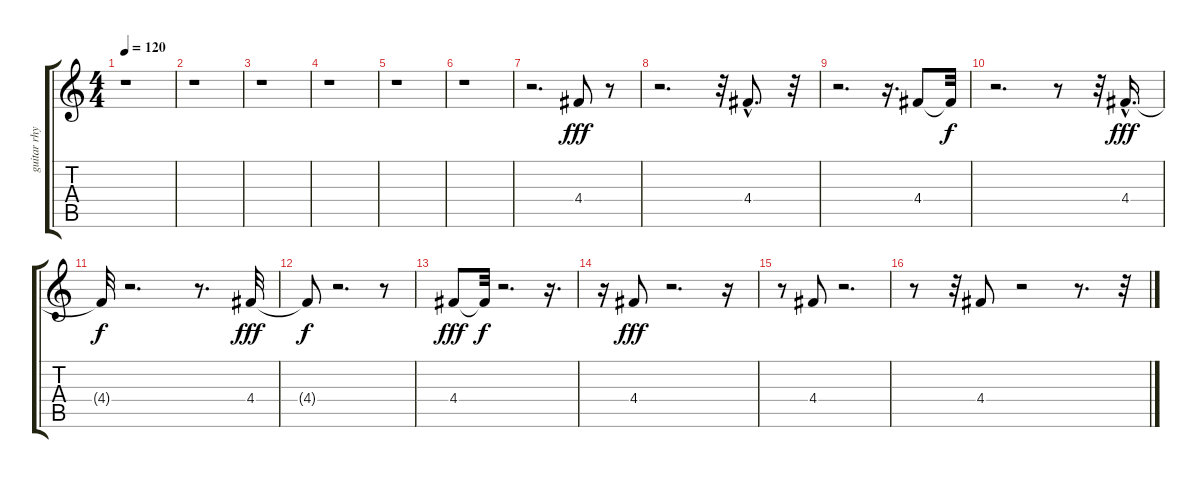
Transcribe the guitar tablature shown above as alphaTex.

\track ("guitar rhytm" "guitar rhy") {instrument acousticguitarsteel}
\staff {score tabs}
\tuning (E4 B3 G3 D3 A2 E2) {hide}
\ts (4 4)
\tempo 120
\clef g2
\ks c
r.1{dy fff instrument acousticguitarsteel} |
r.1 |
r.1 |
r.1 |
r.1 |
r.1 |
r.2{d} 4.4.8{instrument acousticgrandpiano} r.8 |
r.2{d} r.32 4.4{hac}.8{d} r.32 |
r.2{d} r.16{d} 4.4.8 4.4{t}.32{dy f} |
r.2{d} r.8 r.32 4.4{hac}.16{d dy fff} |
4.4{t}.32{dy f} r.2{d} r.8{d} 4.4.32{dy fff} |
4.4{t}.8{dy f} r.2{d} r.8 |
4.4.8{dy fff} 4.4{t}.32{dy f} r.2{d} r.16{d} |
r.16 4.4.8{dy fff} r.2{d} r.16 |
r.8 4.4.8 r.2{d} |
r.8 r.32 4.4.8 r.2 r.8{d} r.32
